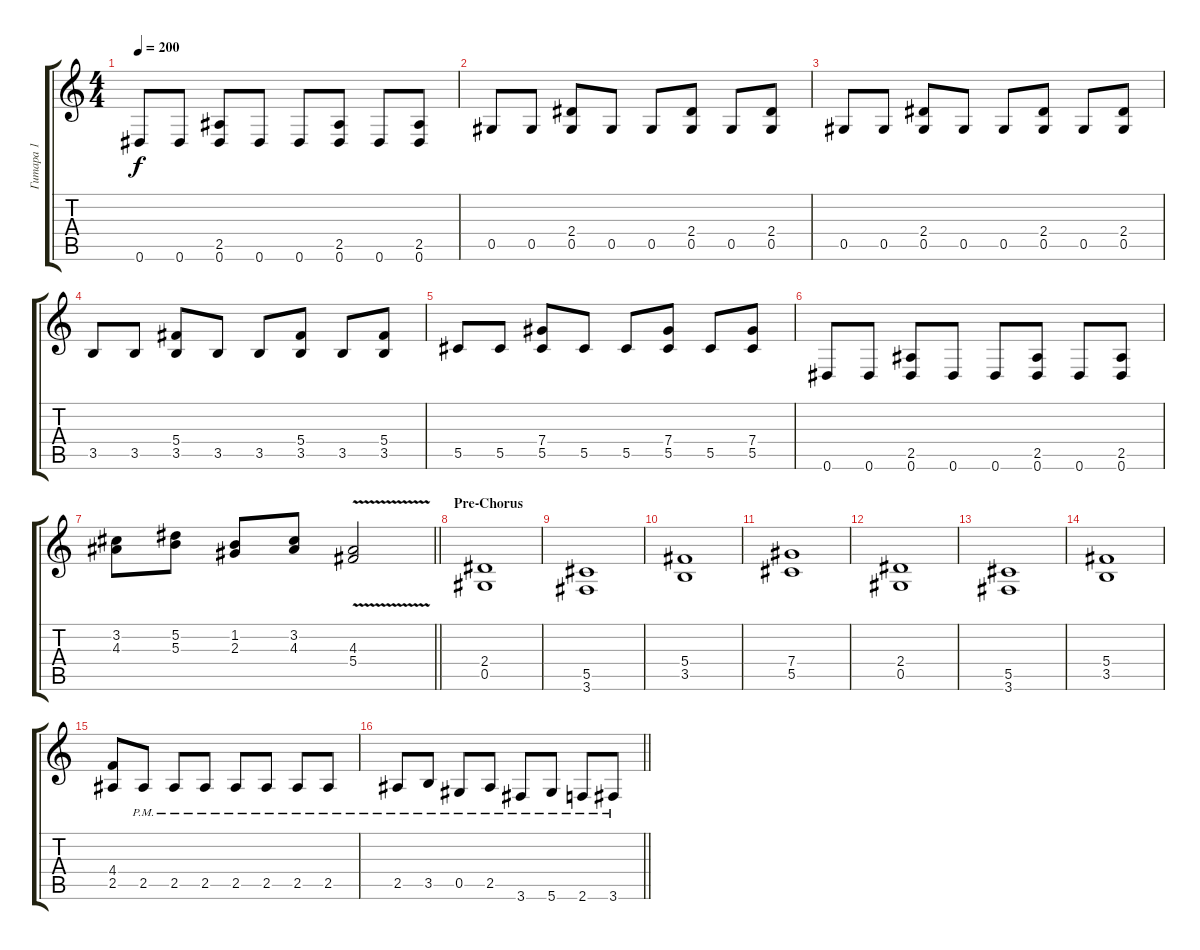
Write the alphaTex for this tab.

\track ("Гитара 1" "Гитара 1") {instrument overdrivenguitar}
\staff {score tabs}
\tuning (Eb4 Bb3 Gb3 Db3 Ab2 Eb2) {hide}
\ts (4 4)
\tempo 200
\clef g2
\ks c
0.6.8{dy f} 0.6.8 (2.5 0.6).8 0.6.8 0.6.8 (2.5 0.6).8 0.6.8 (2.5 0.6).8 |
0.5.8 0.5.8 (2.4 0.5).8 0.5.8 0.5.8 (2.4 0.5).8 0.5.8 (2.4 0.5).8 |
0.5.8 0.5.8 (2.4 0.5).8 0.5.8 0.5.8 (2.4 0.5).8 0.5.8 (2.4 0.5).8 |
3.5.8 3.5.8 (5.4 3.5).8 3.5.8 3.5.8 (5.4 3.5).8 3.5.8 (5.4 3.5).8 |
5.5.8 5.5.8 (7.4 5.5).8 5.5.8 5.5.8 (7.4 5.5).8 5.5.8 (7.4 5.5).8 |
0.6.8 0.6.8 (2.5 0.6).8 0.6.8 0.6.8 (2.5 0.6).8 0.6.8 (2.5 0.6).8 |
\barLineRight lightlight
(3.2 4.3).8 (5.2 5.3).8 (1.2 2.3).8 (3.2 4.3).8 (4.3{v} 5.4{v}).2 |
\section ("" "Pre-Chorus")
(2.4 0.5).1 |
(5.5 3.6).1 |
(5.4 3.5).1 |
(7.4 5.5).1 |
(2.4 0.5).1 |
(5.5 3.6).1 |
(5.4 3.5).1 |
(4.4 2.5).8 2.5{pm}.8 2.5{pm}.8 2.5{pm}.8 2.5{pm}.8 2.5{pm}.8 2.5{pm}.8 2.5{pm}.8 |
\barLineRight lightlight
2.5{pm}.8 3.5{pm}.8 0.5{pm}.8 2.5{pm}.8 3.6{pm}.8 5.6{pm}.8 2.6{pm}.8 3.6{pm}.8
